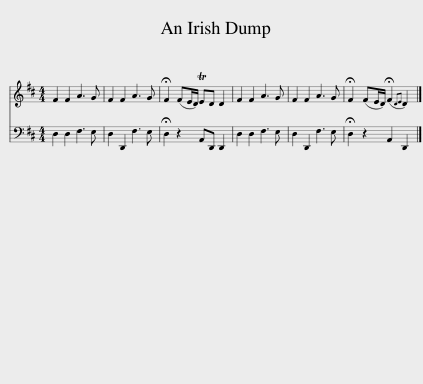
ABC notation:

X:1
%%score 1 2
L:1/8
M:4/4
I:linebreak $
K:D
V:1 treble
V:2 bass
V:1
 F2 F2 A3 G | F2 F2 A3 G | !fermata!F2 (FE/D/) TED D2 | F2 F2 A3 G | F2 F2 A3 G | %5
 !fermata!F2 (FE/D/) (!fermata!F2{DE} D2) |] %6
V:2
 D,2 D,2 F,3 E, | D,2 D,,2 F,3 E, | !fermata!D,2 z2 A,,D,, D,,2 | D,2 D,2 F,3 E, | D,2 D,,2 F,3 E, | %5
 !fermata!D,2 z2 A,,2 D,,2 |] %6
